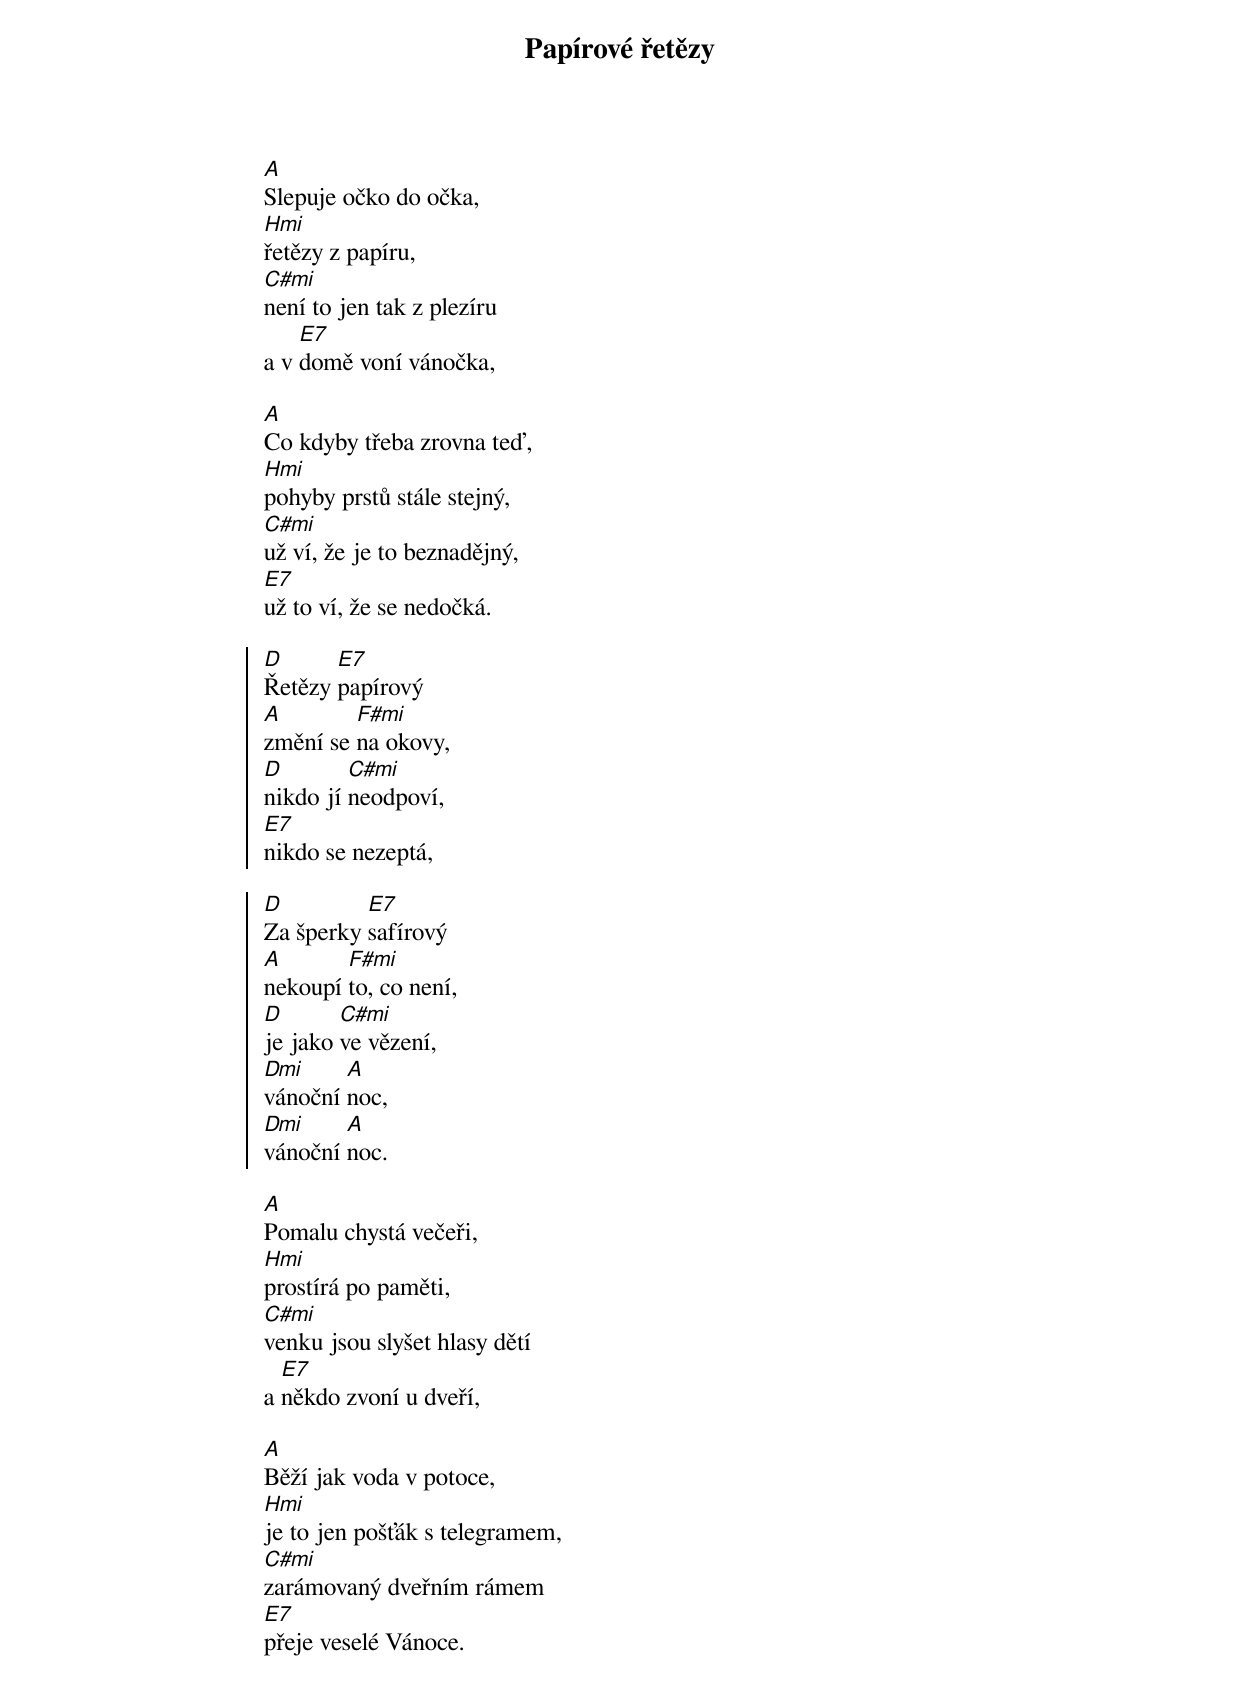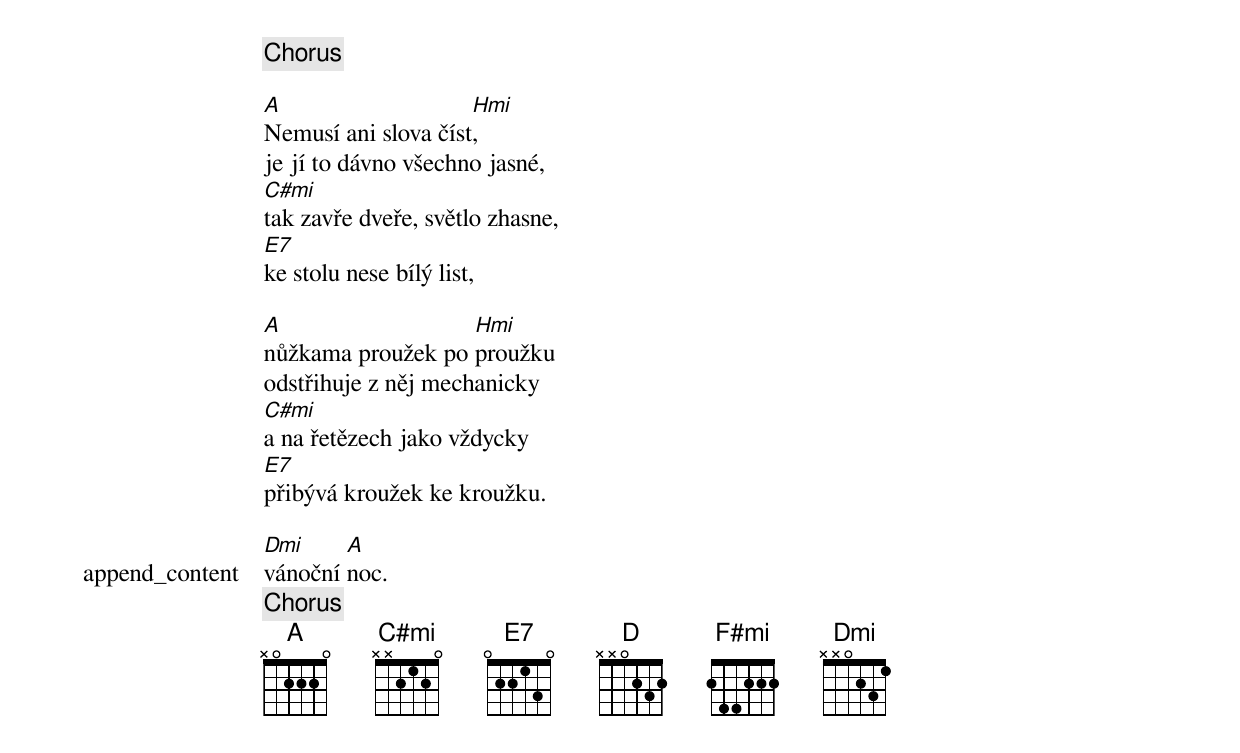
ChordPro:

{title: Papírové řetězy}
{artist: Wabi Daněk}
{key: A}
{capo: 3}
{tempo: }
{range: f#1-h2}
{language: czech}
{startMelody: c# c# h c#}
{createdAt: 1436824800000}
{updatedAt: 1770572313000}
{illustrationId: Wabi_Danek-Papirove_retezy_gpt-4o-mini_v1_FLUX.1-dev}
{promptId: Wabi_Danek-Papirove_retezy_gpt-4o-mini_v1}

{start_of_verse}
[A]Slepuje očko do očka,
[Hmi]řetězy z papíru,
[C#mi]není to jen tak z plezíru
a v [E7]domě voní vánočka,
{end_of_verse}

{start_of_verse}
[A]Co kdyby třeba zrovna teď,
[Hmi]pohyby prstů stále stejný,
[C#mi]už ví, že je to beznadějný,
[E7]už to ví, že se nedočká.
{end_of_verse}

{start_of_chorus}
[D]Řetězy [E7]papírový
[A]změní se [F#mi]na okovy,
[D]nikdo jí [C#mi]neodpoví,
[E7]nikdo se nezeptá,

[D]Za šperky [E7]safírový
[A]nekoupí [F#mi]to, co není,
[D]je jako [C#mi]ve vězení,
[Dmi]vánoční [A]noc,
[Dmi]vánoční [A]noc.
{end_of_chorus}

{start_of_verse}
[A]Pomalu chystá večeři,
[Hmi]prostírá po paměti,
[C#mi]venku jsou slyšet hlasy dětí
a [E7]někdo zvoní u dveří,
{end_of_verse}

{start_of_verse}
[A]Běží jak voda v potoce,
[Hmi]je to jen pošťák s telegramem,
[C#mi]zarámovaný dveřním rámem
[E7]přeje veselé Vánoce.
{end_of_verse}

{chorus}

{start_of_verse}
[A]Nemusí ani slova číst[Hmi],
je jí to dávno všechno jasné,
[C#mi]tak zavře dveře, světlo zhasne,
[E7]ke stolu nese bílý list,
{end_of_verse}

{start_of_verse}
[A]nůžkama proužek po [Hmi]proužku
odstřihuje z něj mechanicky
[C#mi]a na řetězech jako vždycky
[E7]přibývá kroužek ke kroužku.
{end_of_verse}

{start_of_variant: append_content}
[Dmi]vánoční [A]noc.
{end_of_variant}
{chorus}
